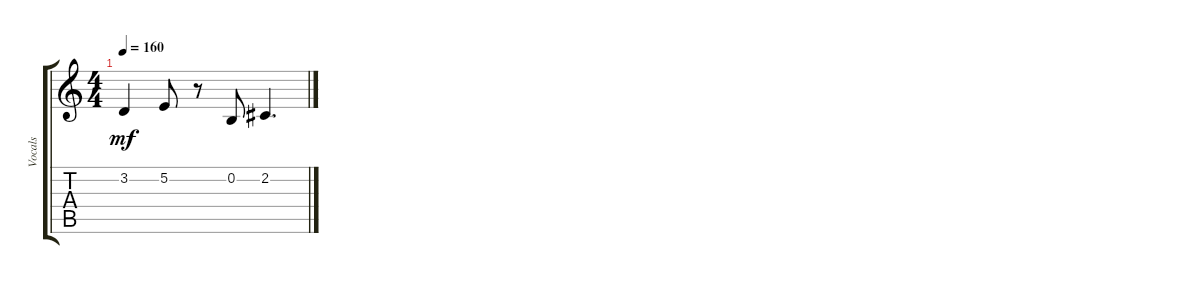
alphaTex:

\track ("Vocals" "Vocals") {instrument altosax}
\staff {score tabs}
\tuning (E4 B3 G3 D3 A2 E2) {hide}
\ts (4 4)
\tempo 160
\clef g2
\ks c
3.2.4{dy mf} 5.2.8 r.8 0.2.8 2.2.4{d}
